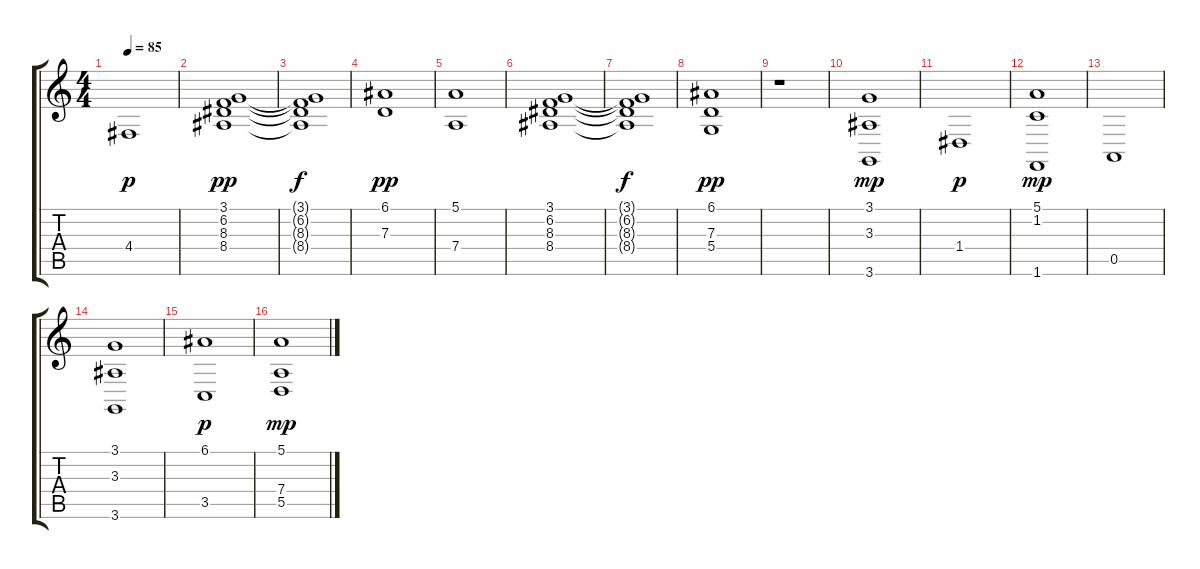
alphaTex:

\track "" {instrument stringensemble1}
\staff {score tabs}
\tuning (E4 B3 G3 D3 A2 E2) {hide}
\ts (4 4)
\tempo 85
\clef g2
\ks c
4.4.1{dy p} |
(3.1 6.2 8.3 8.4).1{dy pp} |
(3.1{t} 6.2{t} 8.3{t} 8.4{t}).1{dy f} |
(6.1 7.3).1{dy pp} |
(5.1 7.4).1 |
(3.1 6.2 8.3 8.4).1 |
(3.1{t} 6.2{t} 8.3{t} 8.4{t}).1{dy f} |
(6.1 7.3 5.4).1{dy pp} |
r.1 |
(3.1 3.3 3.6).1{dy mp} |
1.4.1{dy p} |
(5.1 1.2 1.6).1{dy mp} |
0.5.1 |
(3.1 3.3 3.6).1 |
(6.1 3.5).1{dy p} |
(5.1 7.4 5.5).1{dy mp}
